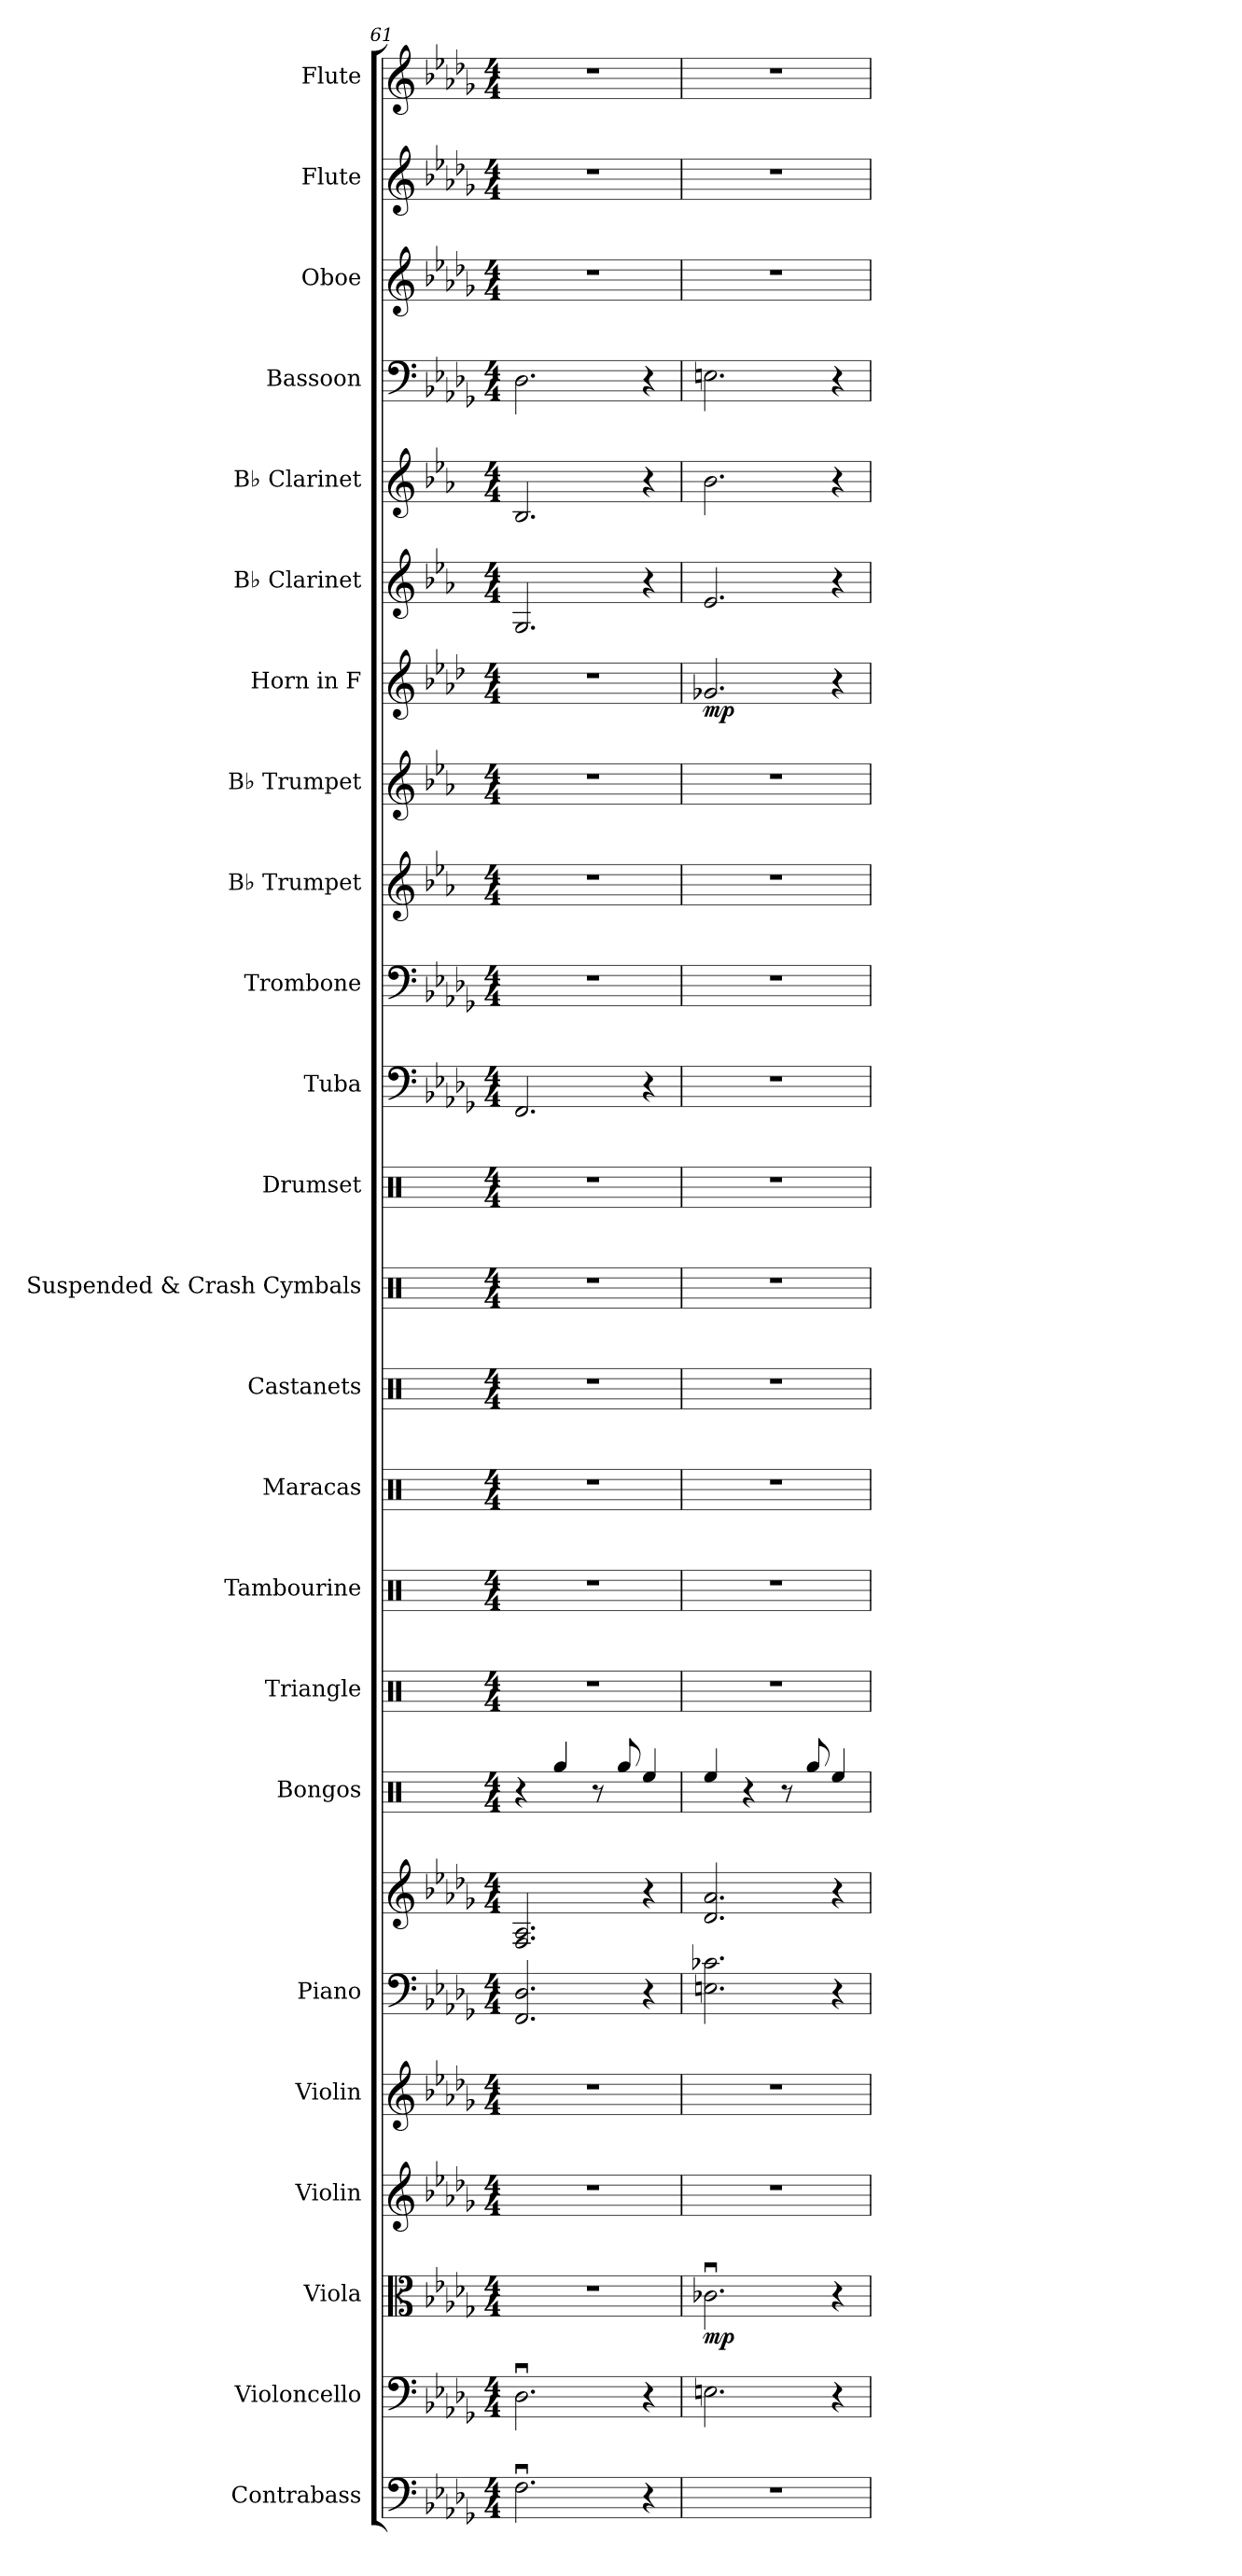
**kern	**kern	**kern	**dynam	**kern	**kern	**kern	**kern	**kern	**kern	**kern	**kern	**kern	**kern	**kern	**kern	**kern	**kern	**kern	**kern	**dynam	**kern	**kern	**kern	**kern	**kern	**kern
*part24	*part23	*part22	*part22	*part21	*part20	*part19	*part19	*part18	*part17	*part16	*part15	*part14	*part13	*part12	*part11	*part10	*part9	*part8	*part7	*part7	*part6	*part5	*part4	*part3	*part2	*part1
*staff25	*staff24	*staff23	*staff23	*staff22	*staff21	*staff20	*staff19	*staff18	*staff17	*staff16	*staff15	*staff14	*staff13	*staff12	*staff11	*staff10	*staff9	*staff8	*staff7	*staff7	*staff6	*staff5	*staff4	*staff3	*staff2	*staff1
*I"Contrabass	*I"Violoncello	*I"Viola	*	*I"Violin	*I"Violin	*I"Piano	*	*I"Bongos	*I"Triangle	*I"Tambourine	*I"Maracas	*I"Castanets	*I"Suspended &amp; Crash Cymbals	*I"Drumset	*I"Tuba	*I"Trombone	*I"B♭ Trumpet	*I"B♭ Trumpet	*I"Horn in F	*	*I"B♭ Clarinet	*I"B♭ Clarinet	*I"Bassoon	*I"Oboe	*I"Flute	*I"Flute
*I'Cb.	*I'Vc.	*I'Vla.	*	*I'Vln.	*I'Vln.	*I'Pno.	*	*I'Bon.	*I'Trgl.	*I'Tamb.	*I'Mrcs.	*I'Cst.	*I'Cym.	*I'D. Set	*I'Tba.	*I'Tbn.	*I'B♭ Tpt.	*I'B♭ Tpt.	*	*	*I'B♭ Cl.	*I'B♭ Cl.	*I'Bsn.	*I'Ob.	*I'Fl.	*I'Fl.
!!LO:PB:g=z
*clefF4	*clefF4	*clefC3	*	*clefG2	*clefG2	*clefF4	*clefG2	*clefX	*clefX	*clefX	*clefX	*clefX	*clefX	*clefX	*clefF4	*clefF4	*clefG2	*clefG2	*clefG2	*	*clefG2	*clefG2	*clefF4	*clefG2	*clefG2	*clefG2
*ITrd7c12	*	*	*	*	*	*	*	*	*	*	*	*	*	*	*	*	*ITrd1c2	*ITrd1c2	*ITrd4c7	*	*ITrd1c2	*ITrd1c2	*	*	*	*
*k[b-e-a-d-g-]	*k[b-e-a-d-g-]	*k[b-e-a-d-g-]	*	*k[b-e-a-d-g-]	*k[b-e-a-d-g-]	*k[b-e-a-d-g-]	*k[b-e-a-d-g-]	*k[]	*k[]	*k[]	*k[]	*k[]	*k[]	*k[]	*k[b-e-a-d-g-]	*k[b-e-a-d-g-]	*k[b-e-a-d-g-]	*k[b-e-a-d-g-]	*k[b-e-a-d-g-]	*	*k[b-e-a-d-g-]	*k[b-e-a-d-g-]	*k[b-e-a-d-g-]	*k[b-e-a-d-g-]	*k[b-e-a-d-g-]	*k[b-e-a-d-g-]
*M4/4	*M4/4	*M4/4	*	*M4/4	*M4/4	*M4/4	*M4/4	*M4/4	*M4/4	*M4/4	*M4/4	*M4/4	*M4/4	*M4/4	*M4/4	*M4/4	*M4/4	*M4/4	*M4/4	*	*M4/4	*M4/4	*M4/4	*M4/4	*M4/4	*M4/4
=61	=61	=61	=61	=61	=61	=61	=61	=61	=61	=61	=61	=61	=61	=61	=61	=61	=61	=61	=61	=61	=61	=61	=61	=61	=61	=61
2.FFu\	2.D-u\	1r	.	1r	1r	2.FF/ 2.D-/	2.F/ 2.A-/	4r	1r	1r	1r	1r	1r	1r	2.FF/	1r	1r	1r	1r	.	2.F/	2.A-/	2.D-\	1r	1r	1r
.	.	.	.	.	.	.	.	4Rgg/	.	.	.	.	.	.	.	.	.	.	.	.	.	.	.	.	.	.
.	.	.	.	.	.	.	.	8r	.	.	.	.	.	.	.	.	.	.	.	.	.	.	.	.	.	.
.	.	.	.	.	.	.	.	8Rgg/	.	.	.	.	.	.	.	.	.	.	.	.	.	.	.	.	.	.
4r	4r	.	.	.	.	4r	4r	4Ree/	.	.	.	.	.	.	4r	.	.	.	.	.	4r	4r	4r	.	.	.
=62	=62	=62	=62	=62	=62	=62	=62	=62	=62	=62	=62	=62	=62	=62	=62	=62	=62	=62	=62	=62	=62	=62	=62	=62	=62	=62
!	!	!	!LO:DY:b	!	!	!	!	!	!	!	!	!	!	!	!	!	!	!	!	!LO:DY:b	!	!	!	!	!	!
1r	2.En\	2.c-Xu\	mp	1r	1r	2.En\ 2.c-X\	2.d-/ 2.a-/	4Ree/	1r	1r	1r	1r	1r	1r	1r	1r	1r	1r	2.c-X/	mp	2.d-/	2.a-\	2.En\	1r	1r	1r
.	.	.	.	.	.	.	.	4r	.	.	.	.	.	.	.	.	.	.	.	.	.	.	.	.	.	.
.	.	.	.	.	.	.	.	8r	.	.	.	.	.	.	.	.	.	.	.	.	.	.	.	.	.	.
.	.	.	.	.	.	.	.	8Rgg/	.	.	.	.	.	.	.	.	.	.	.	.	.	.	.	.	.	.
.	4r	4r	.	.	.	4r	4r	4Ree/	.	.	.	.	.	.	.	.	.	.	4r	.	4r	4r	4r	.	.	.
=	=	=	=	=	=	=	=	=	=	=	=	=	=	=	=	=	=	=	=	=	=	=	=	=	=	=
*-	*-	*-	*-	*-	*-	*-	*-	*-	*-	*-	*-	*-	*-	*-	*-	*-	*-	*-	*-	*-	*-	*-	*-	*-	*-	*-
